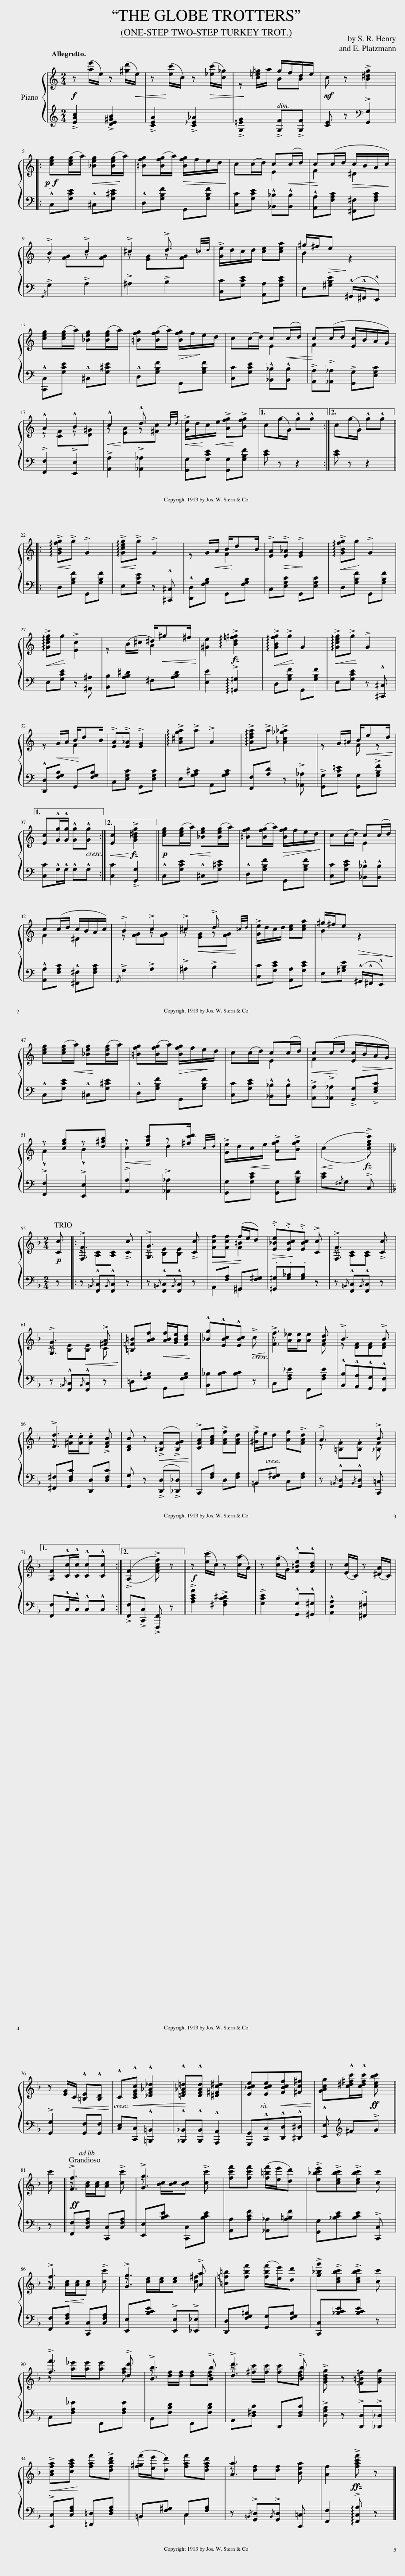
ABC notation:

X:1
%%score { ( 1 3 ) | ( 2 4 ) }
L:1/8
Q:1/4=100
M:2/4
I:linebreak $
K:C
V:1 treble
V:3 treble
V:2 treble
V:4 treble
V:1
!f! z ([ae']/e/) z ([^gd']/!<(!e/) | z ([ec']/!<)!c/) z!>(! ([_ec']/[c_g]/) | z!>)! [c=e=g]/a/ g/f/d/e/ |!mf! c z !>![B^dg]2 |:$!p!!f! [ceg]([ceg]/a/)!<(! [_Beg]([Beg]/!<)!a/) | %5
 [=Bfg]([Bfg]/a/)!>(! [Bfg]/f/e/d/!>)! | c(c/d/) c!<(!(c/d/) | c!<)!(c/d/!>(! c/B/A/c/)!>)! |$ !>!B2 !>!c2 | !>!^c2 !>!d3/2 =c/4d/4 | %10
 !>![Ge]/d/c/d/ [ce][cea] | ^g/^f/!>(!e!>)! z2 |$ [ceg]([ceg]/a/) [_Beg]([Beg]/a/) | [=Bfg]([Bfg]/a/)!>(! [Bfg]/f/!>)!e/d/ | c(c/d/) c!<(!(c/d/) | %15
 c!<)!(c/d/ [Ec]/B/A/G/) |$ !^!A2 !^!B2 |!<(! !^!c2!<)! !^!d3/2 c/4d/4 |!<(! !>![Ge]/d/!<)!c/!<(!e/ !>![Afg]!<)!!>![Bfg] |1 c(g/G/) !^!g!^!g :|2 %20
 c(g/G/) !^!g!^!g |:$!<(! !arpeggio!!>![GBfg]!<)!!>!g !>!G2 |!<(! !arpeggio!!>![Gceg]!<)!!>!g !>!G2 | z G/!<(!A/ B/!<)!dB/ | !>![EA]!>(!!>![E_A] !>![EG]2!>)! | %25
!<(! !arpeggio!!>![GBfg]g!<)! !>!G2 |$!<(! !arpeggio!!>![Gceg]g!<)! !>![Ec]2 | z (B/^c/ ^d/)!<(!^g^f/!<)! | [^Ge]2 !arpeggio!!>![Bd=f=g]2 |!<(! !arpeggio!!>![GBfg]!>!g!<)! G2 | %30
!<(! !arpeggio!!>![Gceg]!>!g!<)! !>!G2 |$ z!<(! G/A/ B/!<)!dB/ | !>![EA]!>![E_A] !>![EG]2 | !arpeggio!!>![A^cga]!>!a !>!A2 | !arpeggio!!>![Adfa]!>!a !>![_Ac_g_a]2 | %35
 z G/=A/ B/!<(!ed/!<)! |1$ [Ec]!^![Gg]/!^![Gg]/ !^![Gg]!^![Gg] :|2!<(! [Ec]2!<)! !>![GB^dg]2 ||!p! [ceg]([ceg]/!<(!a/) [_Beg]!<)!([Beg]/a/) | [=Bfg]([Bfg]/a/)!>(! [Bfg]/f/e/d/!>)! | %40
 c(c/d/) c(c/d/) |$ c(c/d/ c/B/A/c/) | !>!B2 !>!c2 | !>!^c2 !>!d3/2 =c/4d/4 | !>![Ge]/d/c/d/ [ce][cea] | %45
 ^g/^f/e!>(! z2!>)! |$ [ceg]([ceg]/!<(!a/) [_Beg]!<)!([Beg]/a/) | [=Bfg]([Bfg]/a/)!>(! [Bfg]/f/e/!>)!d/ | c(c/d/) c(c/d/) |!<(! c(c/!<)!d/ [Ec]/!>(!B/A/G/)!>)! |$ %50
 z [cfa]z[d^gb] |!<(! z [eac']!<)!z[^fc'd']/ c/4d/4 | !>![Ge]/d/!<(!c/e/!<)! !>![Afg]!>![Bfg] |!<(! ((c2 !>![cegc']))!<)! ||$[K:F][M:2/4]!p! [Cc] |: %55
 !>![F,F]3 !>![Cc] | !>![G,G]3 !>![Cc] |!<(! [Fcf][Fcf] (f/!<)!e/d) |!>(! .[E_Be].[EBc]!>)!.[EBc] !>![Cc] | !>![F,F]3 !>![Cc] |$ %60
 !>![G,G]3 !>![^FA] | [=B,=F=B][ABf]!<(! [ABf]/[GBe]/[FBd]!<)! | !^![_Bg]!^![EBc]!^![EBc]!<(! !>!c!<)! | !>![Ff]3 [Ad] | !>!B3 !>!B |$ %65
 !>![Dd]3 !>![D^FB] | [B,DB] z!<(! (!>![=B,F]!>![B,FG])!<)! | !>![CFA][FAc] !>![FAf][FAd] | !>![^Gf]/e/d [Af]!>![FAd] | !>!A3 !>!B |1$ %70
 [A,F]!^![Cc]/!^![Cc]/ !^![Cc]!^![Cc] :|2 ((!>![A,F]2 !>![FAcf])) z ||!f! z ([ec']/c/) z ([ca]/A/) | z ([cg]/G/) !^![F=Be]!^![FBd] | z ([Ec]/C/) z ([^DA]/C/) |$ %75
 z [EG]/!<(!C/ !^![=B,E]!^![B,D]!<)! |[Q:1/4=98] !^!C!<(!!^![CEGc] !^![_DF_A_d]2 |[Q:1/4=96] !^![=DF_A=d]!<)!!^![DFAd] [^D^Fc^d]2 |[Q:1/4=94] [E_Bce][Q:1/4=92][EBce][Q:1/4=90]!<(![FBcf][Q:1/4=88][^Fc^f]!<)! |[Q:1/4=86] [GAcg]!^![c^d^fc']/!^![cdfc']/!ff! [cebc'] ||$ %80
[Q:1/4=95] [cc'] ||!ff![Q:1/4=100] !>![Ff]3 !>![cc'] | !>![Gg]3 !>![cc'] | [fc'f'][fc'f'] ([f=bf']/[ee']/[dd']) | !>![e_bc'e']!>![cebc']!>![cebc'] [cc'] |$ %85
 !>![Ff]3 !>![cc'] | !>![Gg]3 !>![Aa] | [=B=f=b][fbf'] ([fbf']/[ee']/)[dd'] | !>![g_bg']!>![cebc']!>![cebc'] [cc'] |$ !>![ff']3 !>![dd'] | %90
 !>![Bb]3 !>![Bb] | !>![dd']3 !>![Bb] | !>![GBdg] z [=F=B=f][GBg] |$!<(! !>![Acfa][cfac']!<)! [faf']!>![dfbd'] | ([f^gf']/[ee']/[dd']) [faf'][dfad'] | %95
 [Aa]3 [Bea] | [Af]2 !>![fac'f'] z |] %97
V:2
 !>![EAc]2 !>![DE^GB]2 | !>![CEA]2 !>![C_E_A]2 | !>![G,=EG]2 !>![G,F]!>![G,F] | [CE] z[K:bass] !>![G,,G,]2 |:$ !^!C,[G,CE] !^!^C,[G,^CE] | %5
 !^!D,[G,B,F] G,,[G,B,F] | [C,C][G,CE] !^![_B,,_B,]!^![B,,B,] | !^![A,,A,][F,A,C] [^F,,^F,][F,A,C] |${/G,,} !>!G,2 !>!A,2 | !>!^A,2 !>!B,2 | %10
 [C,C][G,CE] [A,,A,][G,CE] | E,[^G,B,E] (!^!^G,,/!^!^F,,/!^!E,,) |$ !^![C,,C,][G,CE] !^!^C,[G,^CE] | !^!D,[G,B,F] G,,[G,B,F] | [C,C][G,CE] !^![_B,,_B,]!^![B,,B,] | %15
 !>![A,,A,]!>![_A,,_A,] !>![G,,G,][E,G,C] |$ !>![F,,F,]2 !>![E,,E,]2 | !>![A,,A,]2 !>![_A,,_A,]2 | [G,,G,][G,CE] [G,,G,][G,B,F] |1 [CE] z z2 :|2 %20
 [CE] z z2 |:$ D,[G,B,F] G,,[G,B,F] | E,[G,CE] z !^![^C,,^C,] | !^![D,,D,][F,G,B,] G,,[F,G,B,] | C,[E,G,C] G,,[E,G,C] | %25
 D,[G,B,F] G,,[G,B,F] |$ E,[G,CE] z [^A,,^A,] | [B,,B,][A,B,^D] ^F,[A,B,D] | [E,E]2 !arpeggio!!>![=G,,=G,]2 | D,[G,B,F] G,,[G,B,F] | %30
 E,[G,CE] z !^![^C,,^C,] |$ !^![D,,D,][F,G,B,] G,,[F,G,B,] | C,[E,G,C] G,,[E,G,C] | E,[G,A,^C] A,,[G,A,C] | [F,,F,][A,D] z !>![_A,,_A,] | %35
 !>![G,,G,][G,C=E] [G,,G,]!>![G,B,F] |1$ [C,C]!^!G,/!^!G,/ !^!G,!^!G, :|2 [C,C]2 !>![G,,G,]2 || !^!C,[G,CE] !^!^C,[G,^CE] | !^!D,[G,B,F] G,,[G,B,F] | %40
 [C,C][G,CE] !^![_B,,_B,]!^![B,,B,] |$ !^![A,,A,][F,A,C] !^![^F,,^F,][F,A,C] |{/G,,} !>!G,2 !>!A,2 | !>!^A,2 !>!B,2 | [C,C][G,CE] [A,,A,][G,CE] | %45
 E,[^G,B,E] (!^!^G,,/!^!^F,,/!^!E,,) |$ !^!C,[G,CE] !^!^C,[G,^CE] | !^!D,[G,B,F] G,,[G,B,F] | [C,C][G,CE] !^![_B,,_B,]!^![B,,B,] | !>![A,,A,]!>![_A,,_A,] !>![G,,G,]!>![E,G,C] |$ %50
 !>![F,,F,]2 !>![E,,E,]2 | !>![A,,A,]2 !>![_A,,_A,]2 | [G,,G,][G,CE] [G,,G,][G,B,F] | [CE]{/^F,}G, !>!C, ||$[K:F][M:2/4] z |: %55
 z{/=B,,} !^![F,,C,]{/B,,}!^![F,,C,] z | z{/=B,,} !^![F,,C,]{/B,,}!^![F,,C,] z | A,,[F,A,] ^G,,[F,^G,] | .[=G,,=G,].[G,_B,].[G,B,] z | z{/=B,,} !^![F,,C,]{/B,,}!^![F,,C,] z |$ %60
 z{/=B,,} !^![F,,C,]{/B,,}!^![F,,C,] z | =D,[F,G,=B,] G,,[F,G,B,] | [B,,_B,][B,C][B,C] z | C,[F,A,_E] F,,[F,A,E] | !^![B,,B,]!^![A,,A,]!^![G,,G,]!^![F,,F,] |$ %65
 [^F,,^F,][D,F,C] [D,,D,][D,F,C] | [G,,G,] z (!>![D,,D,]!>![_D,,_D,]) | C,,[F,A,] D,[F,A,] | =B,,[F,^G,] C,[F,A,] | z{/=B,,} !^![G,,D,]{/B,,}!^![G,,D,] [C,,=C,] |1$ %70
 [F,,F,]!^!C,/!^!C,/ !^!C,!^!C, :|2 !>![F,,F,]!>![C,,C,] !>![F,,,F,,] z || !>![A,CEA]2 !>![^F,A,C^D]2 | !>![G,CE]2 !^![G,,G,]!^![^G,,^G,] | !^![A,,E,A,]2 !>![^F,,^F,]2 |$ %75
 !>![G,,G,]2 [G,,F,][G,,F,] | [C,E,][C,,C,] !^![=B,,,=B,,]2 | !^![_B,,,_B,,]!^![B,,,B,,] !^![A,,,A,,]2 | [G,,,G,,]!^![C,,C,]!^![D,,D,]!^![^D,,^D,] | !^![E,,E,][K:treble] ^F!>!G ||$ %80
[K:bass] z || [F,,F,][C,F,A,] [C,,C,][C,F,A,] | [E,,E,][B,CE] [C,,C,][B,CE] | [A,,A,][A,CF] [_A,,_A,][A,=B,F] | [G,,G,][_B,CE][B,CE] !>![C,,C,] |$ %85
 [F,,F,][C,F,A,] [C,,C,][C,F,A,] | [E,,E,][B,CE] !>![E,,E,]!>![_E,,_E,] | [D,,D,][F,G,=B,] [G,,G,][F,G,B,] | [C,,C,][_B,CE][B,CE] z |$ C,[F,A,_E] F,,[F,A,E] | %90
 B,,[F,B,D] F,,[F,B,D] | A,,[D,^F,C] D,,[D,F,C] | !>![D,G,B,] z !>![D,,D,]!>![_D,,_D,] |$ !>![C,,C,][C,F,A,] [=D,,=D,][D,F,A,] | =B,,[F,^G,] C,[F,A,] | %95
 z{/=B,,} !>![G,,D,]{/B,,}!>![G,,D,] [C,,=C,] | [F,,F,]2 !arpeggio!!>![F,,C,A,] z |] %97
V:3
 x4 | x4 | x2 BB | x4 |:$ x4 | %5
 x4 | x2 E2 | F2 ^D2 |$ z [FG]z[FG] | z [EG]z[FG] | %10
 x4 | B2 x2 |$ x4 | x4 | x2 E2 | %15
 F2 x2 |$ z [CF]z[D^G] | z [EA]z[^Fc] | x4 |1 x4 :|2 %20
 x4 |:$ x4 | x4 | x2 F2 | x4 | %25
 x4 |$ x4 | x2 A2 | x4 | x4 | %30
 x4 |$ x2 F2 | x4 | x4 | x4 | %35
 x2 F z |1$ x4 :|2 x4 || x4 | x4 | %40
 x2 E2 |$ F2 ^D2 | z [FG]z[FG] | z!<(! [EG]z[FG]!<)! | x4 | %45
 B2 x2 |$ x4 | x4 | x2 E2 | F2 x2 |$ %50
 !^!A2 !^!B2 | c2 d2 | x4 | x3 ||$[K:F][M:2/4] x |: %55
 z [A,C][A,C] x | z [B,E][B,E] x | x2 [F=B]2 | x4 | z [A,C][A,C] x |$ %60
 z [B,E]!<(![B,E] C!<)! | x4 | x4 | z [A_e]/[Ae]/[Ae] F | z [DF][DF][DF] |$ %65
 z .[^Fc]/.[Fc]/.[Fc] x | x4 | x4 | x4 | z .[=B,F].[B,F] [_B,F] |1$ %70
 x4 :|2 x4 || x4 | x4 | x4 |$ %75
 x4 | x4 | x4 | x4 | x3 ||$ %80
 x || z [Ac]/[Ac]/[Ac] x | z [Bc]/[Bc]/[Bc] x | x4 | x4 |$ %85
 z!<(! [Ac]/[Ac]/[Ac]!<)! x | z [ce]/[ce]/[ce] [c^f] | x4 | x4 |$ z [a_e']/[ae']/[ae'] [fa] | %90
 z [df]/[df]/ [df][df] | z [^fc']/[fc']/ [fc'][df] | x4 |$ x4 | x4 | %95
 z [df][df] x | x4 |] %97
V:4
 x4 | x4 | x4 | x2[K:bass] x2 |:$ x4 | %5
 x4 | x4 | x4 |$ x4 | x4 | %10
 x4 | x4 |$ x4 | x4 | x4 | %15
 x4 |$ x4 | x4 | x4 |1 x4 :|2 %20
 x4 |:$ x4 | x4 | x4 | x4 | %25
 x4 |$ x4 | x4 | x4 | x4 | %30
 x4 |$ x4 | x4 | x4 | x4 | %35
 x4 |1$ x4 :|2 x4 || x4 | x4 | %40
 x4 |$ x4 | x4 | x4 | x4 | %45
 x4 |$ x4 | x4 | x4 | x4 |$ %50
 x4 | x4 | x4 | x3 ||$[K:F][M:2/4] x |: %55
 x4 | x4 | A,,2 ^G,,2 | x4 | x4 |$ %60
 x4 | x4 | x4 | x4 | x4 |$ %65
 x4 | x4 | x4 | =B,,2 x2 | x4 |1$ %70
 x4 :|2 x4 || x4 | x4 | x4 |$ %75
 x4 | x4 | x4 | x4 | x[K:treble] x2 ||$ %80
[K:bass] x || x4 | x4 | x4 | x4 |$ %85
 x4 | x4 | x4 | x4 |$ x4 | %90
 x4 | x4 | x4 |$ x4 | =B,,2 C,2 | %95
 x4 | x4 |] %97
